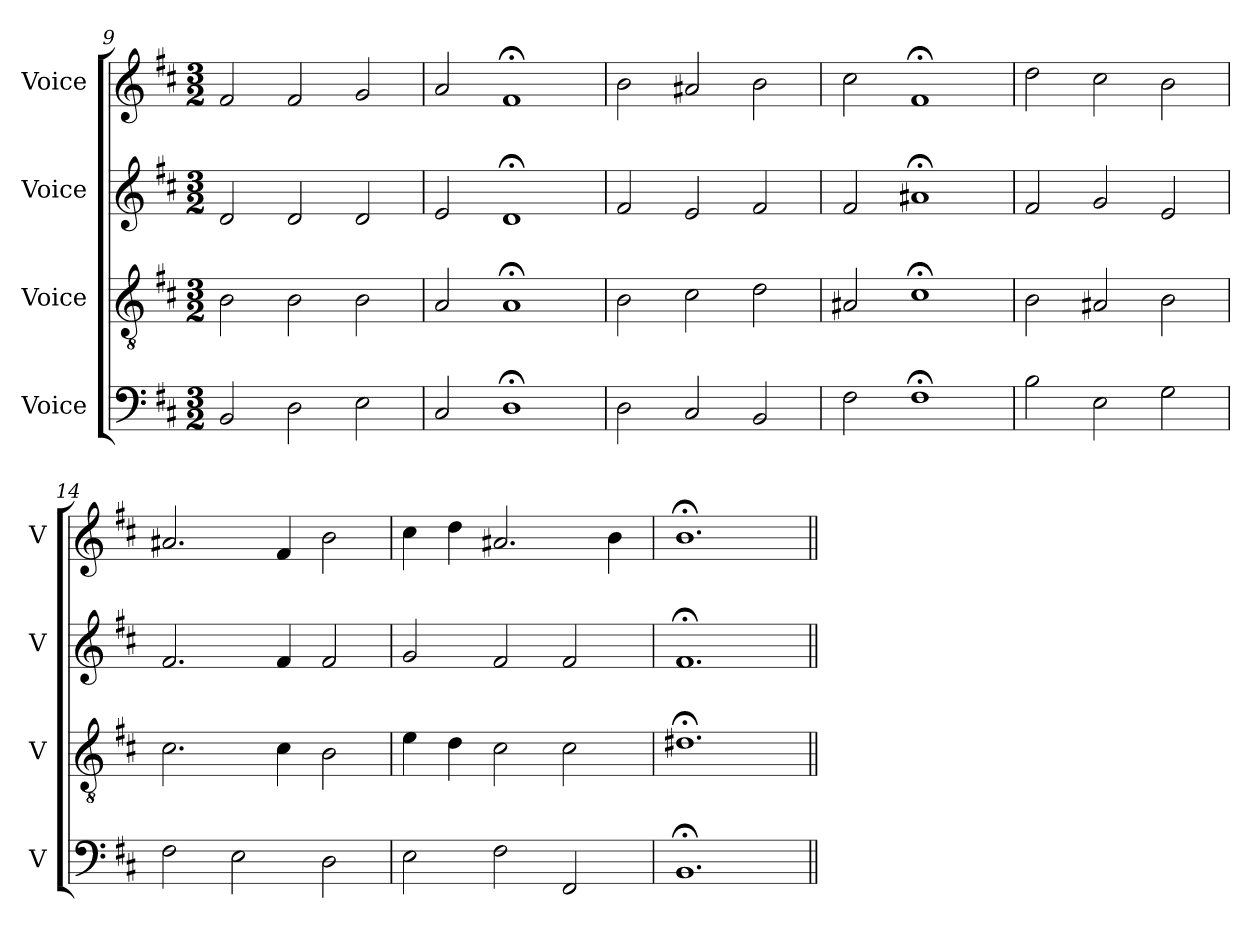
**kern	**kern	**kern	**kern
*part4	*part3	*part2	*part1
*staff4	*staff3	*staff2	*staff1
*I"Voice	*I"Voice	*I"Voice	*I"Voice
*I'V	*I'V	*I'V	*I'V
*clefF4	*clefGv2	*clefG2	*clefG2
*k[f#c#]	*k[f#c#]	*k[f#c#]	*k[f#c#]
*M3/2	*M3/2	*M3/2	*M3/2
=9	=9	=9	=9
2BB/	2B\	2d/	2f#/
2D\	2B\	2d/	2f#/
2E\	2B\	2d/	2g/
!!LO:LB:g=z
=10	=10	=10	=10
2C#/	2A/	2e/	2a/
1D;	1A;	1d;	1f#;
=11	=11	=11	=11
2D\	2B\	2f#/	2b\
2C#/	2c#\	2e/	2a#X/
2BB/	2d\	2f#/	2b\
=12	=12	=12	=12
2F#\	2A#X/	2f#/	2cc#\
1F#;	1c#;	1a#X;	1f#;
=13	=13	=13	=13
2B\	2B\	2f#/	2dd\
2E\	2A#X/	2g/	2cc#\
2G\	2B\	2e/	2b\
=14	=14	=14	=14
2F#\	2.c#\	2.f#/	2.a#X/
2E\	.	.	.
.	4c#\	4f#/	4f#/
2D\	2B\	2f#/	2b\
!!LO:PB:g=z
=15	=15	=15	=15
2E\	4e\	2g/	4cc#\
.	4d\	.	4dd\
2F#\	2c#\	2f#/	2.a#X/
2FF#/	2c#\	2f#/	.
.	.	.	4b\
=16	=16	=16	=16
1.BB;	1.d#X;	1.f#;	1.b;
=||	=||	=||	=||
*-	*-	*-	*-
